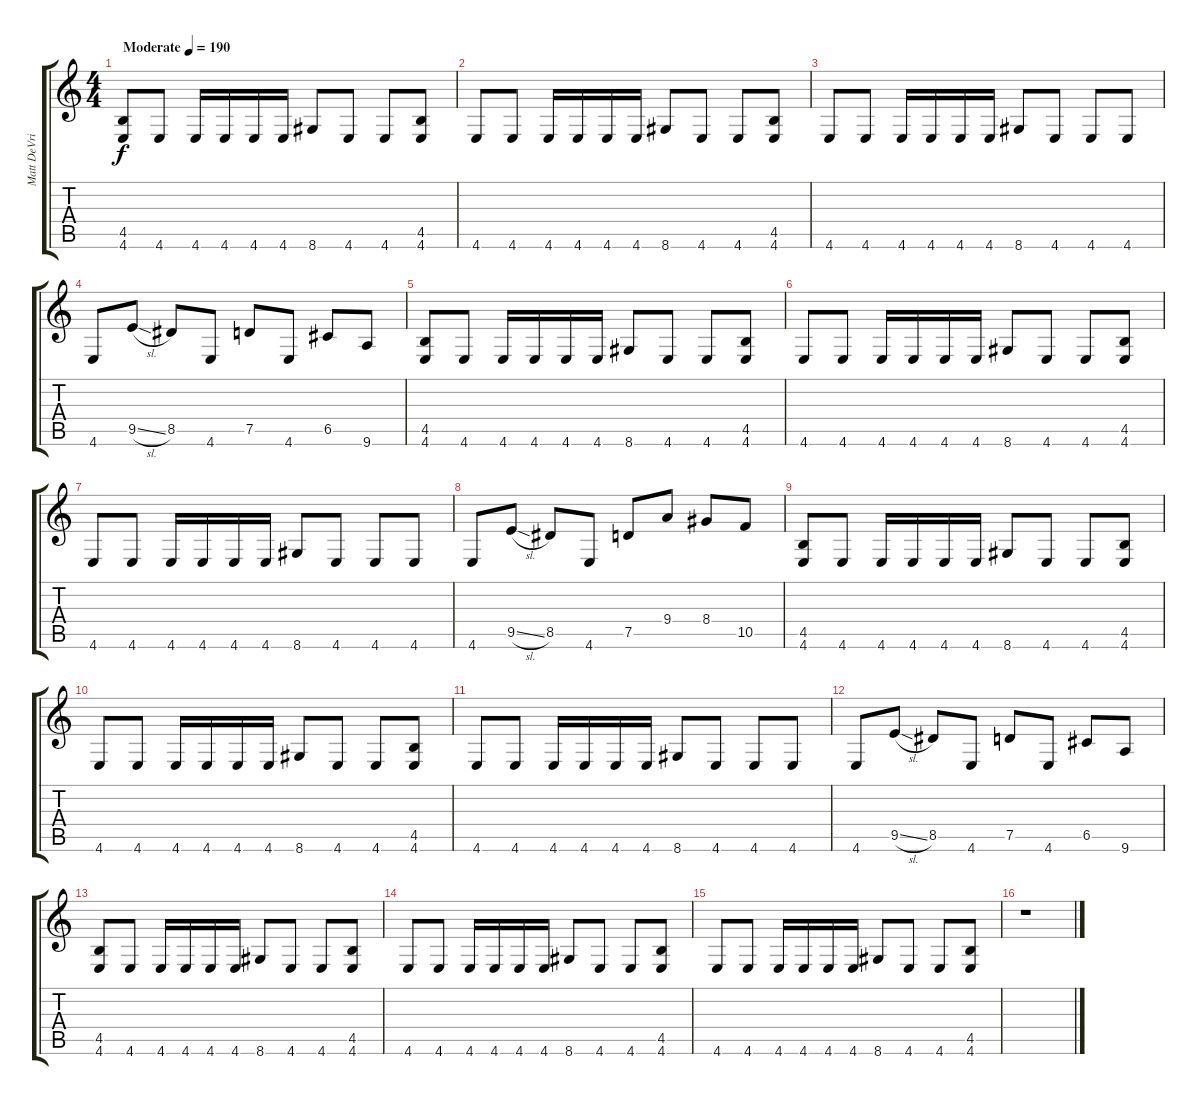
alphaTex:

\track ("Matt DeVries" "Matt DeVri") {instrument distortionguitar}
\staff {score tabs}
\tuning (D4 A3 F3 C3 G2 C2) {hide}
\ts (4 4)
\tempo (190 "Moderate")
\clef g2
\ks c
(4.5 4.6).8{dy f instrument distortionguitar} 4.6.8 4.6.16 4.6.16 4.6.16 4.6.16 8.6.8 4.6.8 4.6.8 (4.5 4.6).8 |
4.6.8 4.6.8 4.6.16 4.6.16 4.6.16 4.6.16 8.6.8 4.6.8 4.6.8 (4.5 4.6).8 |
4.6.8 4.6.8 4.6.16 4.6.16 4.6.16 4.6.16 8.6.8 4.6.8 4.6.8 4.6.8 |
4.6.8 9.5{sl}.8 8.5.8 4.6.8 7.5.8 4.6.8 6.5.8 9.6.8 |
(4.5 4.6).8 4.6.8 4.6.16 4.6.16 4.6.16 4.6.16 8.6.8 4.6.8 4.6.8 (4.5 4.6).8 |
4.6.8 4.6.8 4.6.16 4.6.16 4.6.16 4.6.16 8.6.8 4.6.8 4.6.8 (4.5 4.6).8 |
4.6.8 4.6.8 4.6.16 4.6.16 4.6.16 4.6.16 8.6.8 4.6.8 4.6.8 4.6.8 |
4.6.8 9.5{sl}.8 8.5.8 4.6.8 7.5.8 9.4.8 8.4.8 10.5.8 |
(4.5 4.6).8 4.6.8 4.6.16 4.6.16 4.6.16 4.6.16 8.6.8 4.6.8 4.6.8 (4.5 4.6).8 |
4.6.8 4.6.8 4.6.16 4.6.16 4.6.16 4.6.16 8.6.8 4.6.8 4.6.8 (4.5 4.6).8 |
4.6.8 4.6.8 4.6.16 4.6.16 4.6.16 4.6.16 8.6.8 4.6.8 4.6.8 4.6.8 |
4.6.8 9.5{sl}.8 8.5.8 4.6.8 7.5.8 4.6.8 6.5.8 9.6.8 |
(4.5 4.6).8 4.6.8 4.6.16 4.6.16 4.6.16 4.6.16 8.6.8 4.6.8 4.6.8 (4.5 4.6).8 |
4.6.8 4.6.8 4.6.16 4.6.16 4.6.16 4.6.16 8.6.8 4.6.8 4.6.8 (4.5 4.6).8 |
4.6.8 4.6.8 4.6.16 4.6.16 4.6.16 4.6.16 8.6.8 4.6.8 4.6.8 (4.5 4.6).8 |
r.1
